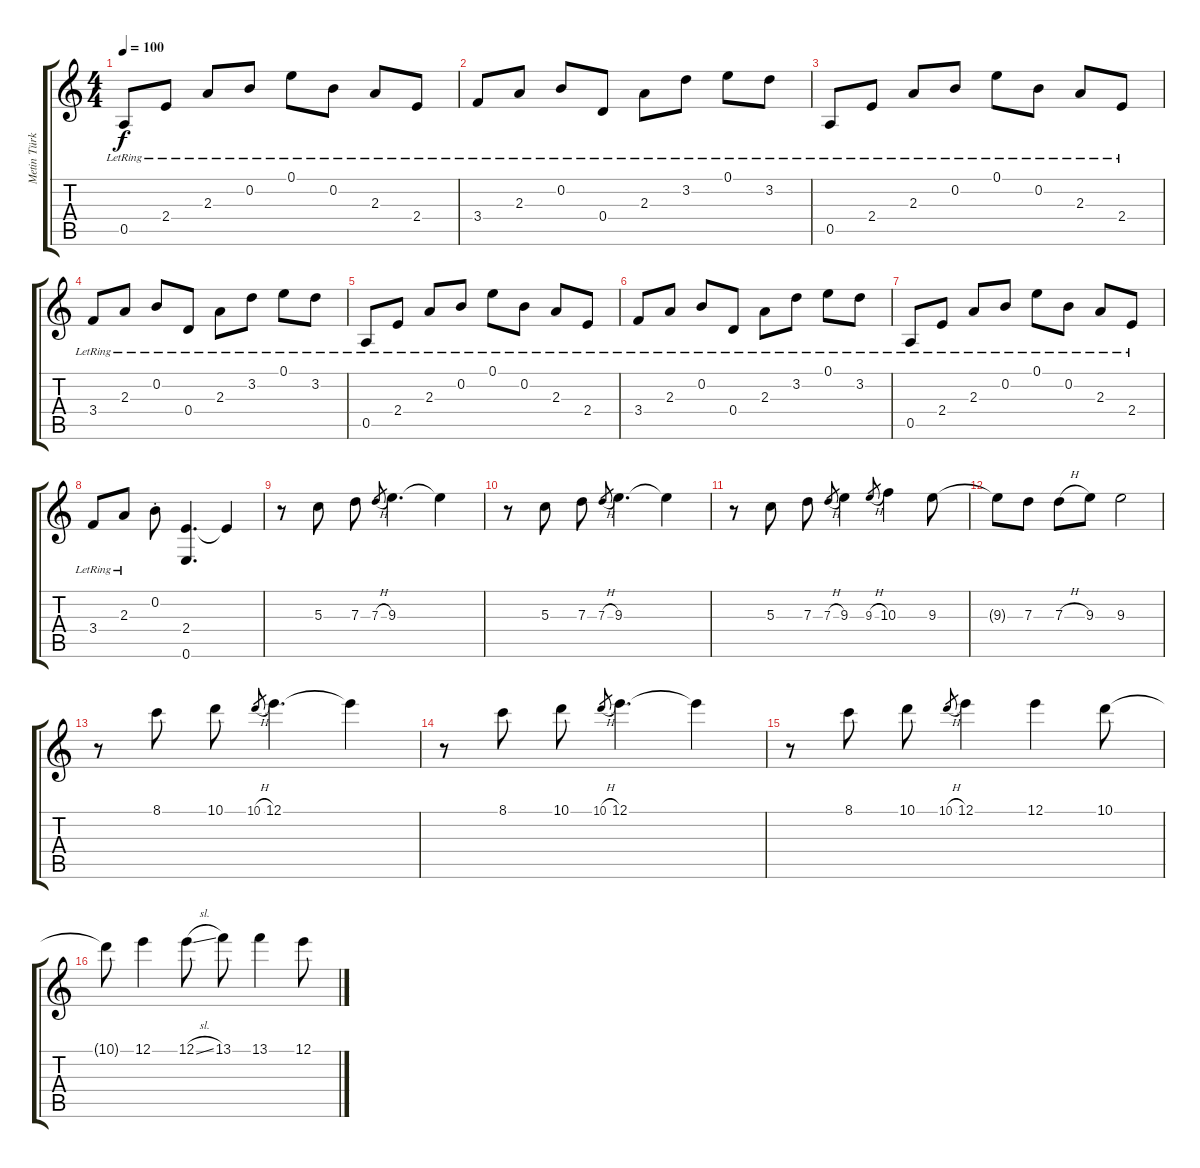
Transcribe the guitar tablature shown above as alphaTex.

\track ("Metin Türkcan" "Metin Türk") {instrument acousticguitarsteel}
\staff {score tabs}
\tuning (E4 B3 G3 D3 A2 E2) {hide}
\ts (4 4)
\tempo 100
\clef g2
\ks c
0.5{lr}.8{dy f} 2.4{lr}.8 2.3{lr}.8 0.2{lr}.8 0.1{lr}.8 0.2{lr}.8 2.3{lr}.8 2.4{lr}.8 |
3.4{lr}.8 2.3{lr}.8 0.2{lr}.8 0.4{lr}.8 2.3{lr}.8 3.2{lr}.8 0.1{lr}.8 3.2{lr}.8 |
0.5{lr}.8 2.4{lr}.8 2.3{lr}.8 0.2{lr}.8 0.1{lr}.8 0.2{lr}.8 2.3{lr}.8 2.4{lr}.8 |
3.4{lr}.8 2.3{lr}.8 0.2{lr}.8 0.4{lr}.8 2.3{lr}.8 3.2{lr}.8 0.1{lr}.8 3.2{lr}.8 |
0.5{lr}.8 2.4{lr}.8 2.3{lr}.8 0.2{lr}.8 0.1{lr}.8 0.2{lr}.8 2.3{lr}.8 2.4{lr}.8 |
3.4{lr}.8 2.3{lr}.8 0.2{lr}.8 0.4{lr}.8 2.3{lr}.8 3.2{lr}.8 0.1{lr}.8 3.2{lr}.8 |
0.5{lr}.8 2.4{lr}.8 2.3{lr}.8 0.2{lr}.8 0.1{lr}.8 0.2{lr}.8 2.3{lr}.8 2.4{lr}.8 |
3.4{lr}.8 2.3{lr}.8 0.2{st}.8 (2.4 0.6).4{d} 2.4{t}.4 |
r.8 5.3.8 7.3.8 7.3{h}.8{gr} 9.3.4{d} 9.3{t}.4 |
r.8 5.3.8 7.3.8 7.3{h}.8{gr} 9.3.4{d} 9.3{t}.4 |
r.8 5.3.8 7.3.8 7.3{h}.8{gr} 9.3.4 9.3{h}.8{gr} 10.3.4 9.3.8 |
9.3{t}.8 7.3.8 7.3{h}.8 9.3.8 9.3.2 |
r.8 8.1.8 10.1.8 10.1{h}.8{gr} 12.1.4{d} 12.1{t}.4 |
r.8 8.1.8 10.1.8 10.1{h}.8{gr} 12.1.4{d} 12.1{t}.4 |
r.8 8.1.8 10.1.8 10.1{h}.8{gr} 12.1.4 12.1.4 10.1.8 |
10.1{t}.8 12.1.4 12.1{sl}.8 13.1.8 13.1.4 12.1.8
